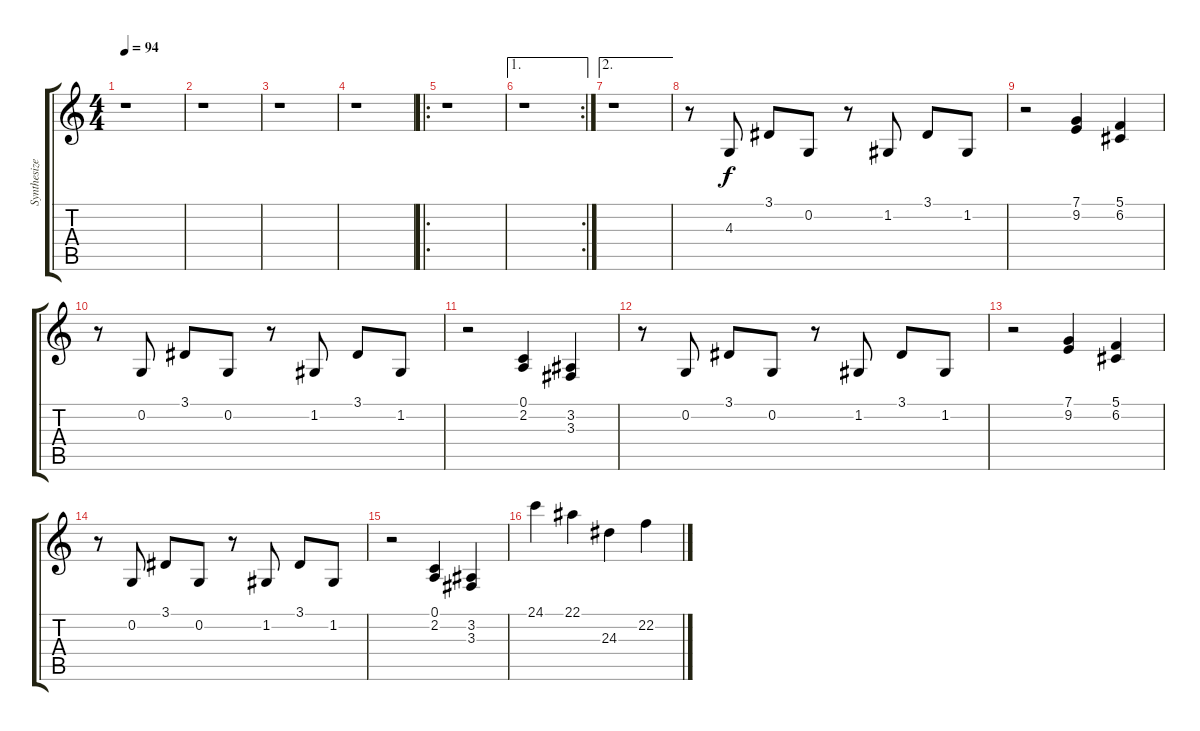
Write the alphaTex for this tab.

\track ("Synthesizer" "Synthesize") {solo instrument stringensemble1}
\staff {score tabs}
\tuning (C4 G3 Eb3 Bb2 F2 C2) {hide}
\ts (4 4)
\tempo 94
\clef g2
\ks c
r.1{dy f instrument stringensemble1} |
r.1 |
r.1 |
r.1 |
\ro
r.1 |
\ae 1
\rc 2
r.1 |
\ae 2
r.1 |
r.8 4.3.8 3.1.8 0.2.8 r.8 1.2.8 3.1.8 1.2.8 |
r.2 (7.1 9.2).4 (5.1 6.2).4 |
r.8 0.2.8 3.1.8 0.2.8 r.8 1.2.8 3.1.8 1.2.8 |
r.2 (0.1 2.2).4 (3.2 3.3).4 |
r.8 0.2.8 3.1.8 0.2.8 r.8 1.2.8 3.1.8 1.2.8 |
r.2 (7.1 9.2).4 (5.1 6.2).4 |
r.8 0.2.8 3.1.8 0.2.8 r.8 1.2.8 3.1.8 1.2.8 |
r.2 (0.1 2.2).4 (3.2 3.3).4 |
24.1.4 22.1.4 24.3.4 22.2.4
